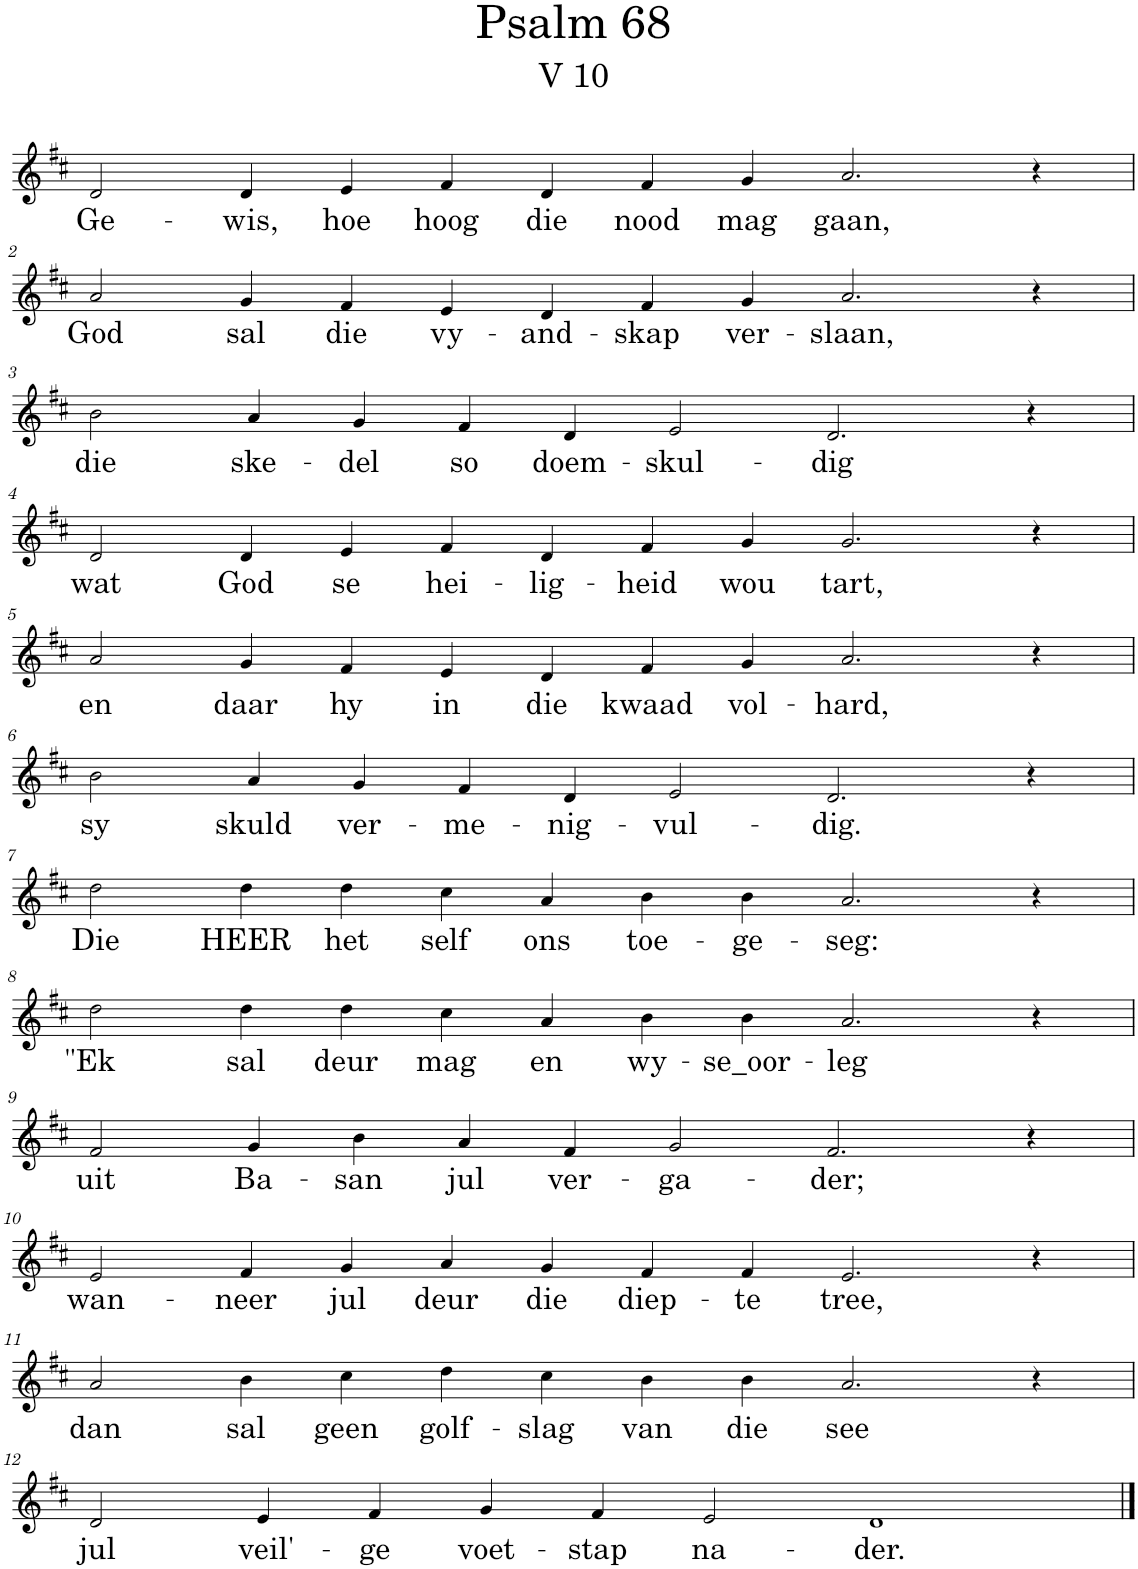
**kern	**text
*part1	*part1
*staff1	*staff1
*I"Pipe Organ	*
*I'Org.	*
*clefG2	*
*k[f#c#]	*
*M12/4	*
=1	=1
!	!LO:LY:b
2d/	Ge-
!	!LO:LY:b
4d/	-wis,
!	!LO:LY:b
4e/	hoe
!	!LO:LY:b
4f#/	hoog
!	!LO:LY:b
4d/	die
!	!LO:LY:b
4f#/	nood
!	!LO:LY:b
4g/	mag
!	!LO:LY:b
2.a/	gaan,
4r	.
!!LO:LB:g=z
=2	=2
!	!LO:LY:b
2a/	God
!	!LO:LY:b
4g/	sal
!	!LO:LY:b
4f#/	die
!	!LO:LY:b
4e/	vy-
!	!LO:LY:b
4d/	-and-
!	!LO:LY:b
4f#/	-skap
!	!LO:LY:b
4g/	ver-
!	!LO:LY:b
2.a/	-slaan,
4r	.
!!LO:LB:g=z
=3	=3
!	!LO:LY:b
2b\	die
!	!LO:LY:b
4a/	ske-
!	!LO:LY:b
4g/	-del
!	!LO:LY:b
4f#/	so
!	!LO:LY:b
4d/	doem-
!	!LO:LY:b
2e/	-skul-
!	!LO:LY:b
2.d/	-dig
4r	.
!!LO:LB:g=z
=4	=4
!	!LO:LY:b
2d/	wat
!	!LO:LY:b
4d/	God
!	!LO:LY:b
4e/	se
!	!LO:LY:b
4f#/	hei-
!	!LO:LY:b
4d/	-lig-
!	!LO:LY:b
4f#/	-heid
!	!LO:LY:b
4g/	wou
!	!LO:LY:b
2.g/	tart,
4r	.
!!LO:LB:g=z
=5	=5
!	!LO:LY:b
2a/	en
!	!LO:LY:b
4g/	daar
!	!LO:LY:b
4f#/	hy
!	!LO:LY:b
4e/	in
!	!LO:LY:b
4d/	die
!	!LO:LY:b
4f#/	kwaad
!	!LO:LY:b
4g/	vol-
!	!LO:LY:b
2.a/	-hard,
4r	.
!!LO:LB:g=z
=6	=6
!	!LO:LY:b
2b\	sy
!	!LO:LY:b
4a/	skuld
!	!LO:LY:b
4g/	ver-
!	!LO:LY:b
4f#/	-me-
!	!LO:LY:b
4d/	-nig-
!	!LO:LY:b
2e/	-vul-
!	!LO:LY:b
2.d/	-dig.
4r	.
!!LO:LB:g=z
=7	=7
!	!LO:LY:b
2dd\	Die
!	!LO:LY:b
4dd\	HEER
!	!LO:LY:b
4dd\	het
!	!LO:LY:b
4cc#\	self
!	!LO:LY:b
4a/	ons
!	!LO:LY:b
4b\	toe-
!	!LO:LY:b
4b\	-ge-
!	!LO:LY:b
2.a/	-seg:
4r	.
!!LO:LB:g=z
=8	=8
!	!LO:LY:b
2dd\	"Ek
!	!LO:LY:b
4dd\	sal
!	!LO:LY:b
4dd\	deur
!	!LO:LY:b
4cc#\	mag
!	!LO:LY:b
4a/	en
!	!LO:LY:b
4b\	wy-
!	!LO:LY:b
4b\	-se_oor-
!	!LO:LY:b
2.a/	-leg
4r	.
!!LO:LB:g=z
=9	=9
!	!LO:LY:b
2f#/	uit
!	!LO:LY:b
4g/	Ba-
!	!LO:LY:b
4b\	-san
!	!LO:LY:b
4a/	jul
!	!LO:LY:b
4f#/	ver-
!	!LO:LY:b
2g/	-ga-
!	!LO:LY:b
2.f#/	-der;
4r	.
!!LO:LB:g=z
=10	=10
!	!LO:LY:b
2e/	wan-
!	!LO:LY:b
4f#/	-neer
!	!LO:LY:b
4g/	jul
!	!LO:LY:b
4a/	deur
!	!LO:LY:b
4g/	die
!	!LO:LY:b
4f#/	diep-
!	!LO:LY:b
4f#/	-te
!	!LO:LY:b
2.e/	tree,
4r	.
!!LO:LB:g=z
=11	=11
!	!LO:LY:b
2a/	dan
!	!LO:LY:b
4b\	sal
!	!LO:LY:b
4cc#\	geen
!	!LO:LY:b
4dd\	golf-
!	!LO:LY:b
4cc#\	-slag
!	!LO:LY:b
4b\	van
!	!LO:LY:b
4b\	die
!	!LO:LY:b
2.a/	see
4r	.
!!LO:LB:g=z
=12	=12
!	!LO:LY:b
2d/	jul
!	!LO:LY:b
4e/	veil'-
!	!LO:LY:b
4f#/	-ge
!	!LO:LY:b
4g/	voet-
!	!LO:LY:b
4f#/	-stap
!	!LO:LY:b
2e/	na-
!	!LO:LY:b
1d	-der.
==	==
*-	*-
